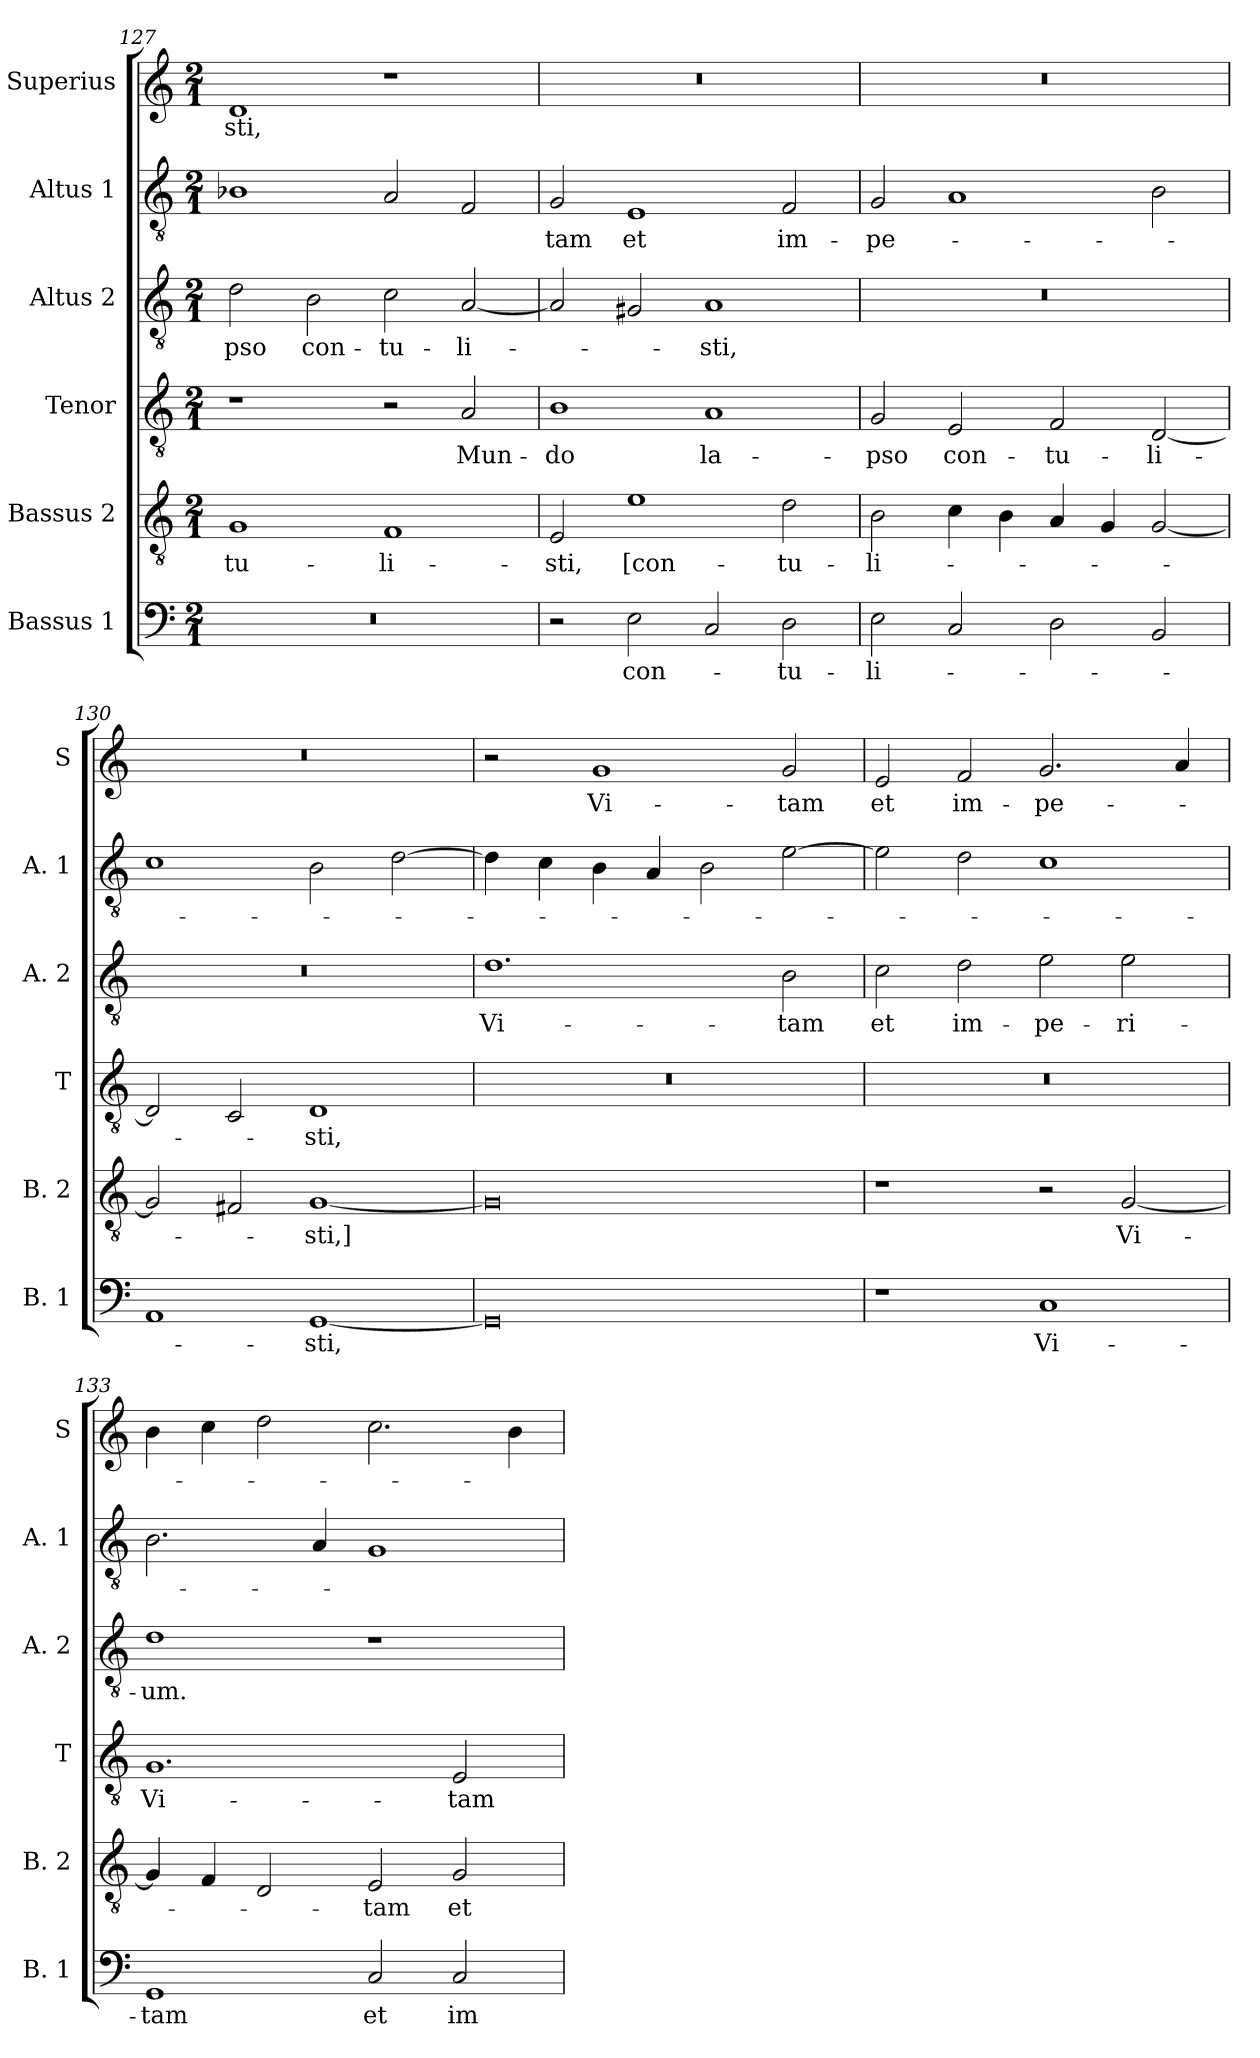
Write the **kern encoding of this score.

**kern	**text	**kern	**text	**kern	**text	**kern	**text	**kern	**text	**kern	**text
*part6	*part6	*part5	*part5	*part4	*part4	*part3	*part3	*part2	*part2	*part1	*part1
*staff6	*staff6	*staff5	*staff5	*staff4	*staff4	*staff3	*staff3	*staff2	*staff2	*staff1	*staff1
*I"Bassus 1	*	*I"Bassus 2	*	*I"Tenor	*	*I"Altus 2	*	*I"Altus 1	*	*I"Superius	*
*I'B. 1	*	*I'B. 2	*	*I'T	*	*I'A. 2	*	*I'A. 1	*	*I'S	*
*clefF4	*	*clefGv2	*	*clefGv2	*	*clefGv2	*	*clefGv2	*	*clefG2	*
*k[]	*	*k[]	*	*k[]	*	*k[]	*	*k[]	*	*k[]	*
*C:	*	*C:	*	*C:	*	*C:	*	*C:	*	*C:	*
*M2/1	*	*M2/1	*	*M2/1	*	*M2/1	*	*M2/1	*	*M2/1	*
=127	=127	=127	=127	=127	=127	=127	=127	=127	=127	=127	=127
0r	.	1G	-tu-	1r	.	2d	-pso	1B-X	.	1d	-sti,
.	.	.	.	.	.	2B	con-	.	.	.	.
.	.	1F	-li-	2r	.	2c	-tu-	2A	.	1r	.
.	.	.	.	2A	Mun-	[2A	-li-	2F	.	.	.
=128	=128	=128	=128	=128	=128	=128	=128	=128	=128	=128	=128
2r	.	2E	-sti,	1B	-do	2A]	.	2G	-tam	0r	.
2E	con-	1e	[con-	.	.	2G#X	.	1E	et	.	.
2C	.	.	.	1A	la-	1A	-sti,	.	.	.	.
2D	-tu-	2d	-tu-	.	.	.	.	2F	im-	.	.
=129	=129	=129	=129	=129	=129	=129	=129	=129	=129	=129	=129
2E	-li-	2B	-li-	2G	-pso	0r	.	2G	-pe-	0r	.
2C	.	4c	.	2E	con-	.	.	1A	.	.	.
.	.	4B	.	.	.	.	.	.	.	.	.
2D	.	4A	.	2F	-tu-	.	.	.	.	.	.
.	.	4G	.	.	.	.	.	.	.	.	.
2BB	.	[2G	.	[2D	-li-	.	.	2B	.	.	.
=130	=130	=130	=130	=130	=130	=130	=130	=130	=130	=130	=130
1AA	.	2G]	.	2D]	.	0r	.	1c	.	0r	.
.	.	2F#X	.	2C	.	.	.	.	.	.	.
[1GG	-sti,	[1G	-sti,]	1D	-sti,	.	.	2B	.	.	.
.	.	.	.	.	.	.	.	[2d	.	.	.
=131	=131	=131	=131	=131	=131	=131	=131	=131	=131	=131	=131
0GG]	.	0G]	.	0r	.	1.d	Vi-	4d]	.	2r	.
.	.	.	.	.	.	.	.	4c	.	.	.
.	.	.	.	.	.	.	.	4B	.	1g	Vi-
.	.	.	.	.	.	.	.	4A	.	.	.
.	.	.	.	.	.	.	.	2B	.	.	.
.	.	.	.	.	.	2B	-tam	[2e	.	2g	-tam
=132	=132	=132	=132	=132	=132	=132	=132	=132	=132	=132	=132
1r	.	1r	.	0r	.	2c	et	2e]	.	2e	et
.	.	.	.	.	.	2d	im-	2d	.	2f	im-
1C	Vi-	2r	.	.	.	2e	-pe-	1c	.	2.g	-pe-
.	.	[2G	Vi-	.	.	2e	-ri-	.	.	.	.
.	.	.	.	.	.	.	.	.	.	4a	.
=133	=133	=133	=133	=133	=133	=133	=133	=133	=133	=133	=133
1GG	-tam	4G]	.	1.G	Vi-	1d	-um.	2.B	.	4b	.
.	.	4F	.	.	.	.	.	.	.	4cc	.
.	.	2D	.	.	.	.	.	.	.	2dd	.
.	.	.	.	.	.	.	.	4A	.	.	.
2C	et	2E	-tam	.	.	1r	.	1G	.	2.cc	.
2C	im-	2G	et	2E	-tam	.	.	.	.	.	.
.	.	.	.	.	.	.	.	.	.	4b	.
=	=	=	=	=	=	=	=	=	=	=	=
*-	*-	*-	*-	*-	*-	*-	*-	*-	*-	*-	*-
